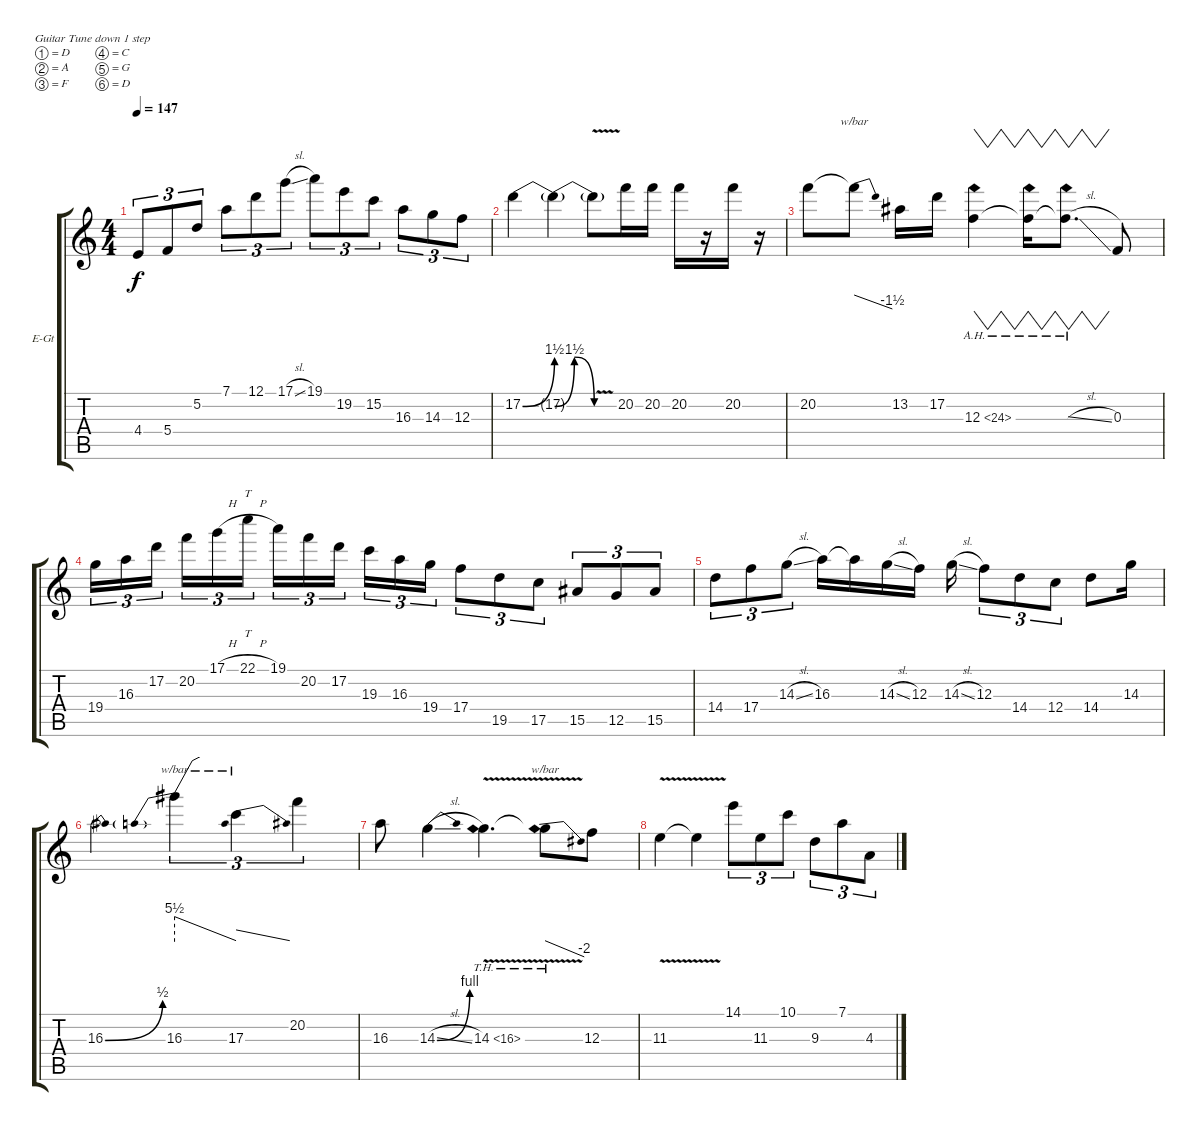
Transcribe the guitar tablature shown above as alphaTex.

\bracketExtendMode groupsimilarinstruments
\firstSystemTrackNameOrientation horizontal
\otherSystemsTrackNameOrientation horizontal
\track ("Гитара 2" "E-Gt") {instrument distortionguitar}
\staff {score tabs}
\tuning (D4 A3 F3 C3 G2 D2)
\ts (4 4)
\tempo 147
\clef g2
\ks c
4.4.8{tu (3 2) dy f} 5.4.8{tu (3 2)} 5.2.8{tu (3 2)} 7.1.8{tu (3 2)} 12.1.8{tu (3 2)} 17.1{sl}.8{tu (3 2)} 19.1.8{tu (3 2)} 19.2.8{tu (3 2)} 15.2.8{tu (3 2)} 16.3.8{tu (3 2)} 14.3.8{tu (3 2)} 12.3.8{tu (3 2)} |
17.2{be (bend 0 0 60 6)}.4 17.2{be (bendrelease 0 0 30 6 30 6 60 0) t}.4 17.2{v t}.8 20.2.16 20.2.16 20.2.16 r.16 20.2.16 r.16 |
20.2.8 20.2{t}.8{tbe (dive default 0 0 60 -6)} 13.2.16 17.2.16 12.3{ah 12}.4{vw} 12.3{ah 12 t}.16{vw} 12.3{ah 12 sl t}.8{vw d} 0.3.8 |
19.4.16{tu (3 2)} 16.3.16{tu (3 2)} 17.2.16{tu (3 2)} 20.2.16{tu (3 2)} 17.1{h}.16{tu (3 2)} 22.1{h}.16{tt tu (3 2)} 19.1.16{tu (3 2)} 20.2.16{tu (3 2)} 17.2.16{tu (3 2)} 19.3.16{tu (3 2)} 16.3.16{tu (3 2)} 19.4.16{tu (3 2)} 17.4.8{tu (3 2)} 19.5.8{tu (3 2)} 17.5.8{tu (3 2)} 15.5.8{tu (3 2)} 12.5.8{tu (3 2)} 15.5.8{tu (3 2)} |
14.4.8{tu (3 2)} 17.4.8{tu (3 2)} 14.3{sl}.8{tu (3 2)} 16.3.16 16.3{t}.16 14.3{sl}.16 12.3.16 14.3{sl}.16 12.3.8{tu (3 2)} 14.4.8{tu (3 2)} 12.4.8{tu (3 2)} 14.4.8 14.3.16 |
16.3{be (bend 0 0 60 2)}.2 16.3.4{tu (3 2) tbe (predivedive default 0 22 60 0)} 17.3.4{tu (3 2) tbe (dive default 0 4 60 0)} 20.2.4{tu (3 2)} |
16.3.8 14.3{be (bend 0 0 60 4) sl}.4 14.3{th 2 v}.4{d} 14.3{th 2 t}.8{tbe (dive default 0 0 60 -8)} 12.3.8 |
11.3{v}.4 11.3{v t}.4 14.1.8{tu (3 2)} 11.3.8{tu (3 2)} 10.1.8{tu (3 2)} 9.3.8{tu (3 2)} 7.1.8{tu (3 2)} 4.3.8{tu (3 2)}
